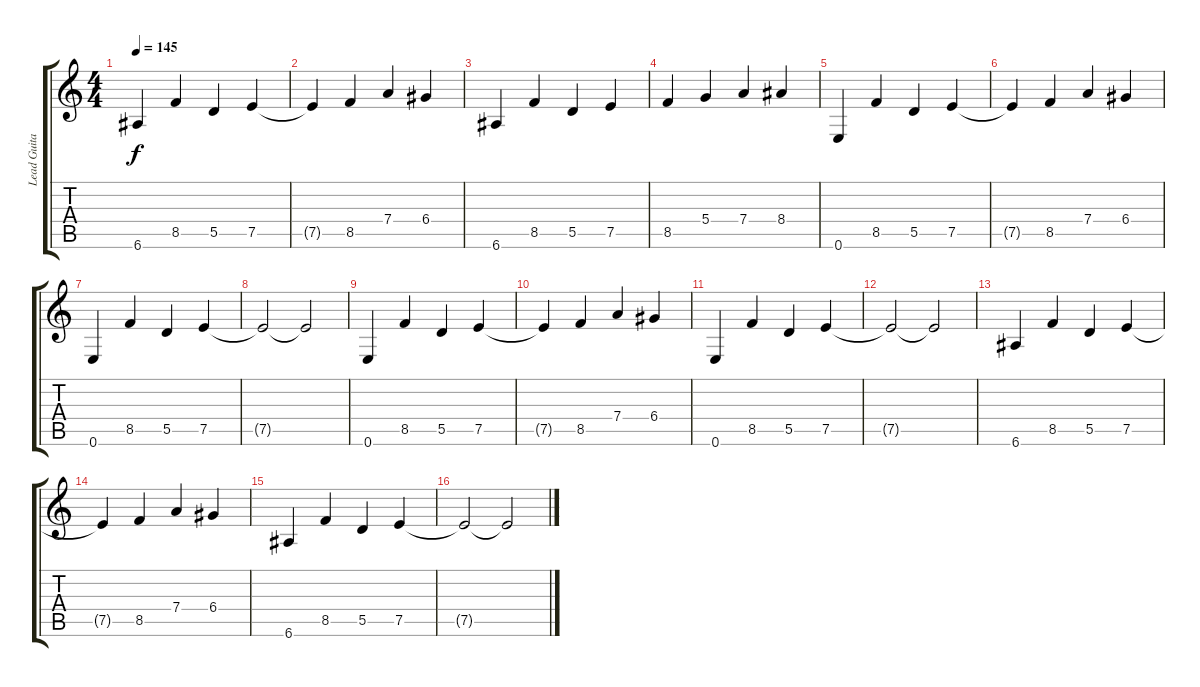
\track ("Lead Guitar" "Lead Guita") {instrument distortionguitar}
\staff {score tabs}
\tuning (E4 B3 G3 D3 A2 E2) {hide}
\ts (4 4)
\tempo 145
\clef g2
\ks c
6.6.4{dy f} 8.5.4 5.5.4 7.5.4 |
7.5{t}.4 8.5.4 7.4.4 6.4.4 |
6.6.4 8.5.4 5.5.4 7.5.4 |
8.5.4 5.4.4 7.4.4 8.4.4 |
0.6.4 8.5.4 5.5.4 7.5.4 |
7.5{t}.4 8.5.4 7.4.4 6.4.4 |
0.6.4 8.5.4 5.5.4 7.5.4 |
7.5{t}.2 7.5{t}.2 |
0.6.4 8.5.4 5.5.4 7.5.4 |
7.5{t}.4 8.5.4 7.4.4 6.4.4 |
0.6.4 8.5.4 5.5.4 7.5.4 |
7.5{t}.2 7.5{t}.2 |
6.6.4 8.5.4 5.5.4 7.5.4 |
7.5{t}.4 8.5.4 7.4.4 6.4.4 |
6.6.4 8.5.4 5.5.4 7.5.4 |
7.5{t}.2 7.5{t}.2
